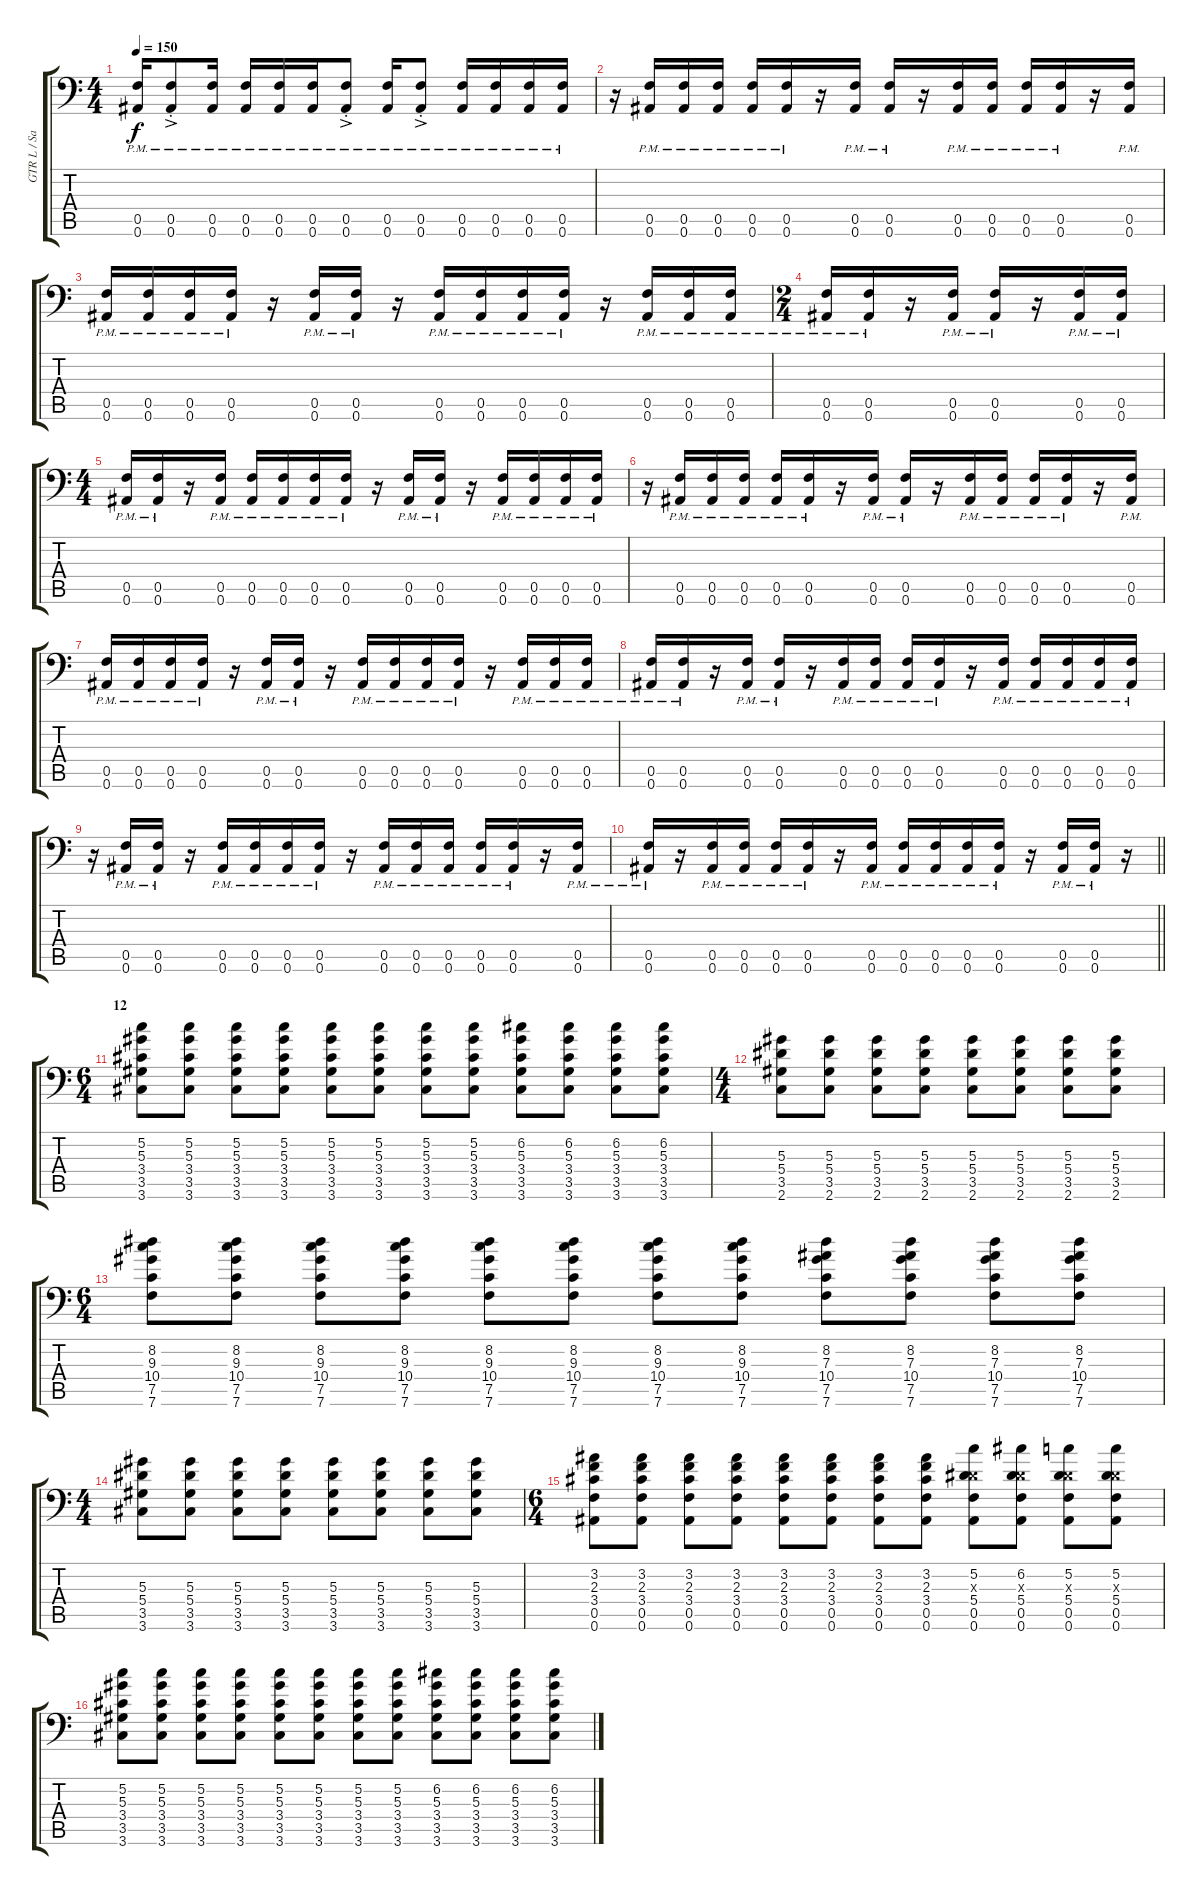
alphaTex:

\track ("GTR L / Sanch" "GTR L / Sa") {instrument distortionguitar}
\staff {score tabs}
\tuning (C4 G3 Eb3 Bb2 F2 Bb1) {hide}
\ts (4 4)
\tempo 150
\clef f4
\ks c
(0.5{pm} 0.6{pm}).16{dy f} (0.5{ac pm st} 0.6{ac pm st}).8 (0.5{pm} 0.6{pm}).16 (0.5{pm} 0.6{pm}).16 (0.5{pm} 0.6{pm}).16 (0.5{pm} 0.6{pm}).16 (0.5{ac pm st} 0.6{ac pm st}).8 (0.5{pm} 0.6{pm}).16 (0.5{ac pm st} 0.6{ac pm st}).8 (0.5{pm} 0.6{pm}).16 (0.5{pm} 0.6{pm}).16 (0.5{pm} 0.6{pm}).16 (0.5{pm} 0.6{pm}).16 |
r.16 (0.5{pm} 0.6{pm}).16 (0.5{pm} 0.6{pm}).16 (0.5{pm} 0.6{pm}).16 (0.5{pm} 0.6{pm}).16 (0.5{pm} 0.6{pm}).16 r.16 (0.5{pm} 0.6{pm}).16 (0.5{pm} 0.6{pm}).16 r.16 (0.5{pm} 0.6{pm}).16 (0.5{pm} 0.6{pm}).16 (0.5{pm} 0.6{pm}).16 (0.5{pm} 0.6{pm}).16 r.16 (0.5{pm} 0.6{pm}).16 |
(0.5{pm} 0.6{pm}).16 (0.5{pm} 0.6{pm}).16 (0.5{pm} 0.6{pm}).16 (0.5{pm} 0.6{pm}).16 r.16 (0.5{pm} 0.6{pm}).16 (0.5{pm} 0.6{pm}).16 r.16 (0.5{pm} 0.6{pm}).16 (0.5{pm} 0.6{pm}).16 (0.5{pm} 0.6{pm}).16 (0.5{pm} 0.6{pm}).16 r.16 (0.5{pm} 0.6{pm}).16 (0.5{pm} 0.6{pm}).16 (0.5{pm} 0.6{pm}).16 |
\ts (2 4)
(0.5{pm} 0.6{pm}).16 (0.5{pm} 0.6{pm}).16 r.16 (0.5{pm} 0.6{pm}).16 (0.5{pm} 0.6{pm}).16 r.16 (0.5{pm} 0.6{pm}).16 (0.5{pm} 0.6{pm}).16 |
\ts (4 4)
(0.5{pm} 0.6{pm}).16 (0.5{pm} 0.6{pm}).16 r.16 (0.5{pm} 0.6{pm}).16 (0.5{pm} 0.6{pm}).16 (0.5{pm} 0.6{pm}).16 (0.5{pm} 0.6{pm}).16 (0.5{pm} 0.6{pm}).16 r.16 (0.5{pm} 0.6{pm}).16 (0.5{pm} 0.6{pm}).16 r.16 (0.5{pm} 0.6{pm}).16 (0.5{pm} 0.6{pm}).16 (0.5{pm} 0.6{pm}).16 (0.5{pm} 0.6{pm}).16 |
r.16 (0.5{pm} 0.6{pm}).16 (0.5{pm} 0.6{pm}).16 (0.5{pm} 0.6{pm}).16 (0.5{pm} 0.6{pm}).16 (0.5{pm} 0.6{pm}).16 r.16 (0.5{pm} 0.6{pm}).16 (0.5{pm} 0.6{pm}).16 r.16 (0.5{pm} 0.6{pm}).16 (0.5{pm} 0.6{pm}).16 (0.5{pm} 0.6{pm}).16 (0.5{pm} 0.6{pm}).16 r.16 (0.5{pm} 0.6{pm}).16 |
(0.5{pm} 0.6{pm}).16 (0.5{pm} 0.6{pm}).16 (0.5{pm} 0.6{pm}).16 (0.5{pm} 0.6{pm}).16 r.16 (0.5{pm} 0.6{pm}).16 (0.5{pm} 0.6{pm}).16 r.16 (0.5{pm} 0.6{pm}).16 (0.5{pm} 0.6{pm}).16 (0.5{pm} 0.6{pm}).16 (0.5{pm} 0.6{pm}).16 r.16 (0.5{pm} 0.6{pm}).16 (0.5{pm} 0.6{pm}).16 (0.5{pm} 0.6{pm}).16 |
(0.5{pm} 0.6{pm}).16 (0.5{pm} 0.6{pm}).16 r.16 (0.5{pm} 0.6{pm}).16 (0.5{pm} 0.6{pm}).16 r.16 (0.5{pm} 0.6{pm}).16 (0.5{pm} 0.6{pm}).16 (0.5{pm} 0.6{pm}).16 (0.5{pm} 0.6{pm}).16 r.16 (0.5{pm} 0.6{pm}).16 (0.5{pm} 0.6{pm}).16 (0.5{pm} 0.6{pm}).16 (0.5{pm} 0.6{pm}).16 (0.5{pm} 0.6{pm}).16 |
r.16 (0.5{pm} 0.6{pm}).16 (0.5{pm} 0.6{pm}).16 r.16 (0.5{pm} 0.6{pm}).16 (0.5{pm} 0.6{pm}).16 (0.5{pm} 0.6{pm}).16 (0.5{pm} 0.6{pm}).16 r.16 (0.5{pm} 0.6{pm}).16 (0.5{pm} 0.6{pm}).16 (0.5{pm} 0.6{pm}).16 (0.5{pm} 0.6{pm}).16 (0.5{pm} 0.6{pm}).16 r.16 (0.5{pm} 0.6{pm}).16 |
\barLineRight lightlight
(0.5{pm} 0.6{pm}).16 r.16 (0.5{pm} 0.6{pm}).16 (0.5{pm} 0.6{pm}).16 (0.5{pm} 0.6{pm}).16 (0.5{pm} 0.6{pm}).16 r.16 (0.5{pm} 0.6{pm}).16 (0.5{pm} 0.6{pm}).16 (0.5{pm} 0.6{pm}).16 (0.5{pm} 0.6{pm}).16 (0.5{pm} 0.6{pm}).16 r.16 (0.5{pm} 0.6{pm}).16 (0.5{pm} 0.6{pm}).16 r.16 |
\ts (6 4)
\section ("" "12")
(5.2 5.3 3.4 3.5 3.6).8 (5.2 5.3 3.4 3.5 3.6).8 (5.2 5.3 3.4 3.5 3.6).8 (5.2 5.3 3.4 3.5 3.6).8 (5.2 5.3 3.4 3.5 3.6).8 (5.2 5.3 3.4 3.5 3.6).8 (5.2 5.3 3.4 3.5 3.6).8 (5.2 5.3 3.4 3.5 3.6).8 (6.2 5.3 3.4 3.5 3.6).8 (6.2 5.3 3.4 3.5 3.6).8 (6.2 5.3 3.4 3.5 3.6).8 (6.2 5.3 3.4 3.5 3.6).8 |
\ts (4 4)
(5.3 5.4 3.5 2.6).8 (5.3 5.4 3.5 2.6).8 (5.3 5.4 3.5 2.6).8 (5.3 5.4 3.5 2.6).8 (5.3 5.4 3.5 2.6).8 (5.3 5.4 3.5 2.6).8 (5.3 5.4 3.5 2.6).8 (5.3 5.4 3.5 2.6).8 |
\ts (6 4)
(8.2 9.3 10.4 7.5 7.6).8 (8.2 9.3 10.4 7.5 7.6).8 (8.2 9.3 10.4 7.5 7.6).8 (8.2 9.3 10.4 7.5 7.6).8 (8.2 9.3 10.4 7.5 7.6).8 (8.2 9.3 10.4 7.5 7.6).8 (8.2 9.3 10.4 7.5 7.6).8 (8.2 9.3 10.4 7.5 7.6).8 (8.2 7.3 10.4 7.5 7.6).8 (8.2 7.3 10.4 7.5 7.6).8 (8.2 7.3 10.4 7.5 7.6).8 (8.2 7.3 10.4 7.5 7.6).8 |
\ts (4 4)
(5.3 5.4 3.5 3.6).8 (5.3 5.4 3.5 3.6).8 (5.3 5.4 3.5 3.6).8 (5.3 5.4 3.5 3.6).8 (5.3 5.4 3.5 3.6).8 (5.3 5.4 3.5 3.6).8 (5.3 5.4 3.5 3.6).8 (5.3 5.4 3.5 3.6).8 |
\ts (6 4)
(3.2 2.3 3.4 0.5 0.6).8 (3.2 2.3 3.4 0.5 0.6).8 (3.2 2.3 3.4 0.5 0.6).8 (3.2 2.3 3.4 0.5 0.6).8 (3.2 2.3 3.4 0.5 0.6).8 (3.2 2.3 3.4 0.5 0.6).8 (3.2 2.3 3.4 0.5 0.6).8 (3.2 2.3 3.4 0.5 0.6).8 (5.2 0.3{x} 5.4 0.5 0.6).8 (6.2 0.3{x} 5.4 0.5 0.6).8 (5.2 0.3{x} 5.4 0.5 0.6).8 (5.2 0.3{x} 5.4 0.5 0.6).8 |
(5.2 5.3 3.4 3.5 3.6).8 (5.2 5.3 3.4 3.5 3.6).8 (5.2 5.3 3.4 3.5 3.6).8 (5.2 5.3 3.4 3.5 3.6).8 (5.2 5.3 3.4 3.5 3.6).8 (5.2 5.3 3.4 3.5 3.6).8 (5.2 5.3 3.4 3.5 3.6).8 (5.2 5.3 3.4 3.5 3.6).8 (6.2 5.3 3.4 3.5 3.6).8 (6.2 5.3 3.4 3.5 3.6).8 (6.2 5.3 3.4 3.5 3.6).8 (6.2 5.3 3.4 3.5 3.6).8
